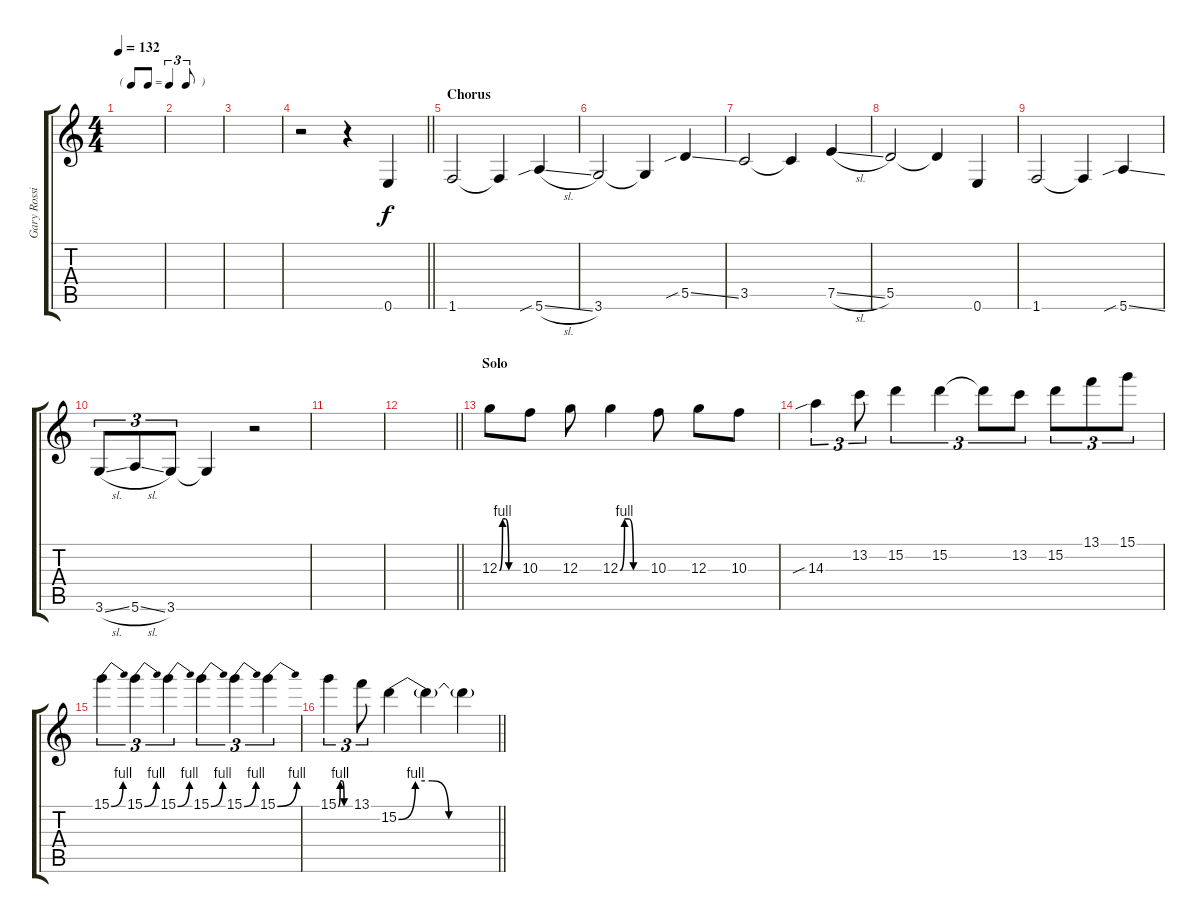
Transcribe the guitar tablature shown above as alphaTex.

\track ("Gary Rossington (Solos)" "Gary Rossi") {instrument overdrivenguitar}
\staff {score tabs}
\tuning (E4 B3 G3 D3 A2 E2) {hide}
\ts (4 4)
\tf triplet8th
\tempo 132
\clef g2
\ks c
|
|
|
\barLineRight lightlight
r.2 r.4 0.6.4 |
\section ("" "Chorus")
1.6.2 1.6{t}.4 5.6{sib sl}.4 |
3.6.2 3.6{t}.4 5.5{sib ss}.4 |
3.5.2 3.5{t}.4 7.5{sl}.4 |
5.5.2 5.5{t}.4 0.6.4 |
1.6.2 1.6{t}.4 5.6{sib ss}.4 |
3.6{sl}.8{tu (3 2)} 5.6{sl}.8{tu (3 2)} 3.6.8{tu (3 2)} 3.6{t}.4 r.2 |
|
\barLineRight lightlight
|
\section ("" "Solo")
12.3{be (custom 0 0 10 4 20 4 30 0 60 0)}.8 10.3.8 12.3.8 12.3{be (custom 0 0 10 4 20 4 30 0 60 0)}.4 10.3.8 12.3.8 10.3.8 |
14.3{sib}.4{tu (3 2)} 13.2.8{tu (3 2)} 15.2.4{tu (3 2)} 15.2.4{tu (3 2)} 15.2{t}.8{tu (3 2)} 13.2.8{tu (3 2)} 15.2.8{tu (3 2)} 13.1.8{tu (3 2)} 15.1.8{tu (3 2)} |
15.1{be (bend 0 0 60 4)}.4{tu (3 2)} 15.1{be (bend 0 0 60 4)}.4{tu (3 2)} 15.1{be (bend 0 0 60 4)}.4{tu (3 2)} 15.1{be (bend 0 0 60 4)}.4{tu (3 2)} 15.1{be (bend 0 0 60 4)}.4{tu (3 2)} 15.1{be (bend 0 0 60 4)}.4{tu (3 2)} |
\barLineRight lightlight
15.1{be (custom 0 0 10 4 20 4 30 0 60 0)}.4{tu (3 2)} 13.1.8{tu (3 2)} 15.2{be (custom 0 0 10 4 20 4 30 0 60 0)}.4 15.2{t}.4 15.2{t}.4
